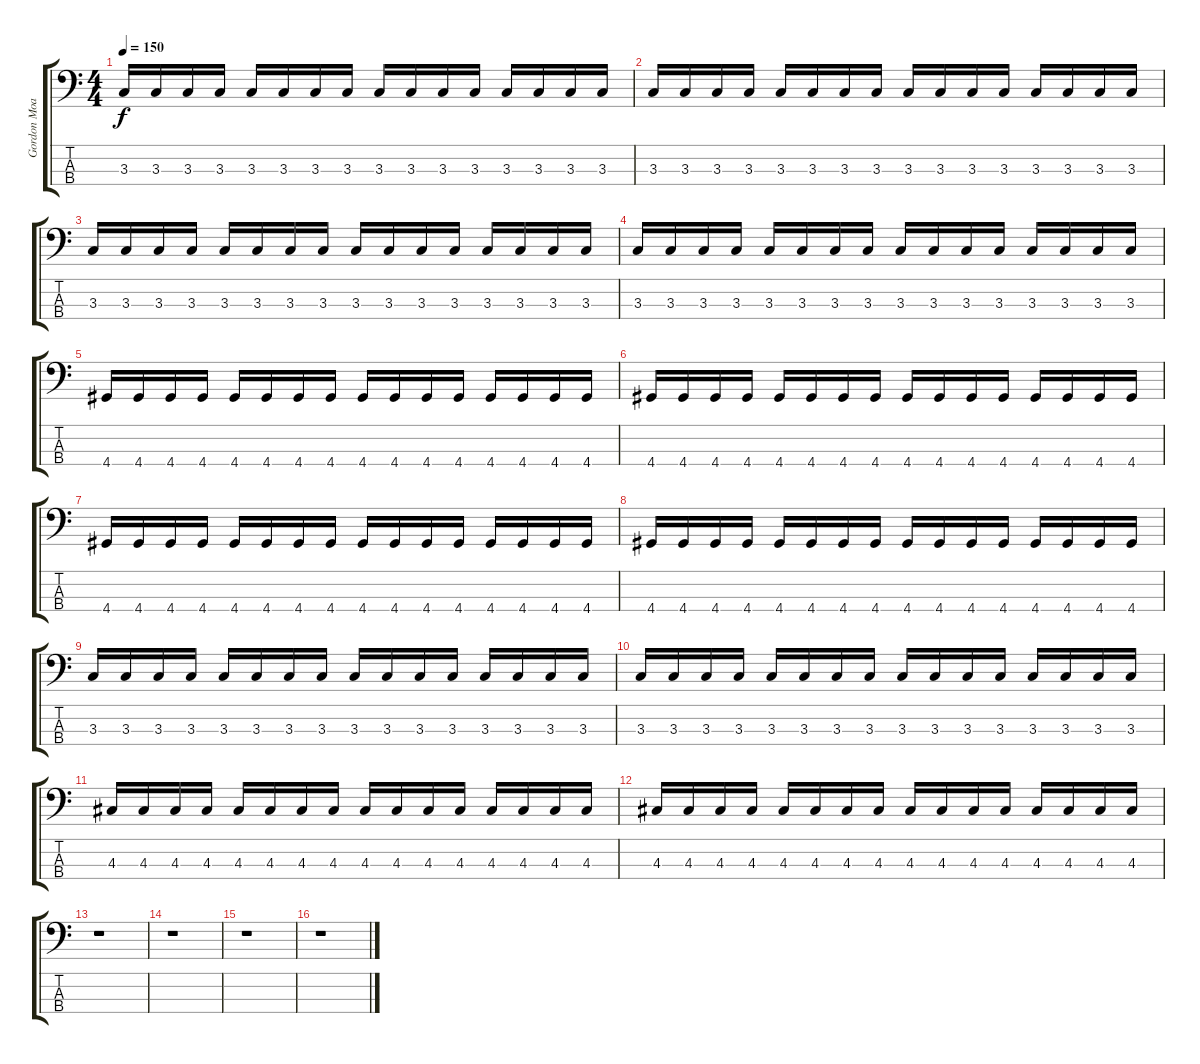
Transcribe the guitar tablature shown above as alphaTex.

\track ("Gordon Moakes" "Gordon Moa") {instrument electricbasspick}
\staff {score tabs}
\tuning (G2 D2 A1 E1) {hide}
\ts (4 4)
\tempo 150
\clef f4
\ks c
3.3.16{dy f} 3.3.16 3.3.16 3.3.16 3.3.16 3.3.16 3.3.16 3.3.16 3.3.16 3.3.16 3.3.16 3.3.16 3.3.16 3.3.16 3.3.16 3.3.16 |
3.3.16 3.3.16 3.3.16 3.3.16 3.3.16 3.3.16 3.3.16 3.3.16 3.3.16 3.3.16 3.3.16 3.3.16 3.3.16 3.3.16 3.3.16 3.3.16 |
3.3.16 3.3.16 3.3.16 3.3.16 3.3.16 3.3.16 3.3.16 3.3.16 3.3.16 3.3.16 3.3.16 3.3.16 3.3.16 3.3.16 3.3.16 3.3.16 |
3.3.16 3.3.16 3.3.16 3.3.16 3.3.16 3.3.16 3.3.16 3.3.16 3.3.16 3.3.16 3.3.16 3.3.16 3.3.16 3.3.16 3.3.16 3.3.16 |
4.4.16 4.4.16 4.4.16 4.4.16 4.4.16 4.4.16 4.4.16 4.4.16 4.4.16 4.4.16 4.4.16 4.4.16 4.4.16 4.4.16 4.4.16 4.4.16 |
4.4.16 4.4.16 4.4.16 4.4.16 4.4.16 4.4.16 4.4.16 4.4.16 4.4.16 4.4.16 4.4.16 4.4.16 4.4.16 4.4.16 4.4.16 4.4.16 |
4.4.16 4.4.16 4.4.16 4.4.16 4.4.16 4.4.16 4.4.16 4.4.16 4.4.16 4.4.16 4.4.16 4.4.16 4.4.16 4.4.16 4.4.16 4.4.16 |
4.4.16 4.4.16 4.4.16 4.4.16 4.4.16 4.4.16 4.4.16 4.4.16 4.4.16 4.4.16 4.4.16 4.4.16 4.4.16 4.4.16 4.4.16 4.4.16 |
3.3.16 3.3.16 3.3.16 3.3.16 3.3.16 3.3.16 3.3.16 3.3.16 3.3.16 3.3.16 3.3.16 3.3.16 3.3.16 3.3.16 3.3.16 3.3.16 |
3.3.16 3.3.16 3.3.16 3.3.16 3.3.16 3.3.16 3.3.16 3.3.16 3.3.16 3.3.16 3.3.16 3.3.16 3.3.16 3.3.16 3.3.16 3.3.16 |
4.3.16 4.3.16 4.3.16 4.3.16 4.3.16 4.3.16 4.3.16 4.3.16 4.3.16 4.3.16 4.3.16 4.3.16 4.3.16 4.3.16 4.3.16 4.3.16 |
4.3.16 4.3.16 4.3.16 4.3.16 4.3.16 4.3.16 4.3.16 4.3.16 4.3.16 4.3.16 4.3.16 4.3.16 4.3.16 4.3.16 4.3.16 4.3.16 |
r.1 |
r.1 |
r.1 |
r.1
